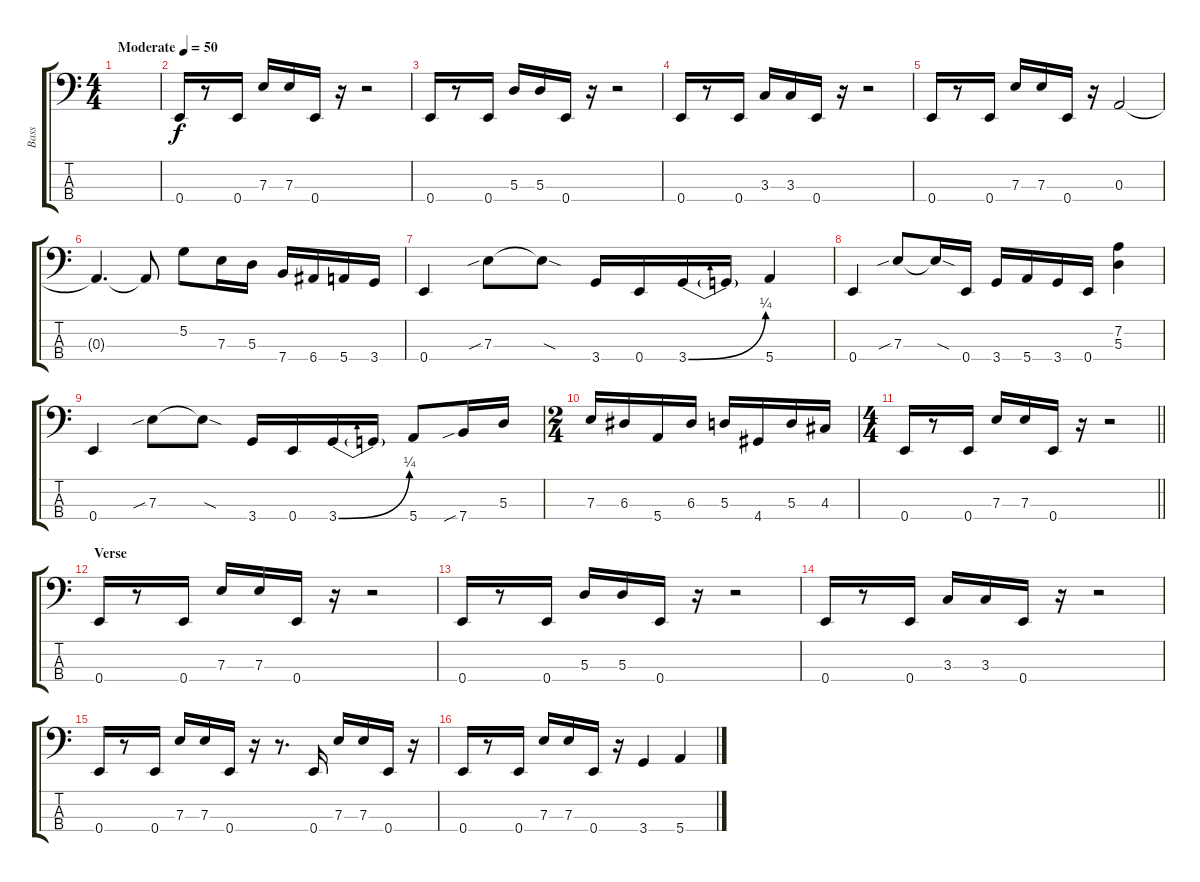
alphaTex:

\track ("Bass" "Bass") {instrument electricbasspick}
\staff {score tabs}
\tuning (G2 D2 A1 E1) {hide}
\ts (4 4)
\tempo (50 "Moderate")
\clef f4
\ks c
|
0.4.16 r.8 0.4.16 7.3.16 7.3.16 0.4.16 r.16 r.2 |
0.4.16 r.8 0.4.16 5.3.16 5.3.16 0.4.16 r.16 r.2 |
0.4.16 r.8 0.4.16 3.3.16 3.3.16 0.4.16 r.16 r.2 |
0.4.16 r.8 0.4.16 7.3.16 7.3.16 0.4.16 r.16 0.3.2 |
0.3{t}.4{d} 0.3{t}.8 5.2.8 7.3.16 5.3.16 7.4.16 6.4.16 5.4.16 3.4.16 |
0.4.4 7.3{sib}.8 7.3{sod t}.8 3.4.16 0.4.16 3.4{be (bend 0 0 60 1)}.16 3.4{t}.16 5.4.4 |
0.4.4 7.3{sib}.8 7.3{sod t}.16 0.4.16 3.4.16 5.4.16 3.4.16 0.4.16 (7.2 5.3).4 |
0.4.4 7.3{sib}.8 7.3{sod t}.8 3.4.16 0.4.16 3.4{be (bend 0 0 60 1)}.16 3.4{t}.16 5.4.8 7.4{sib}.16 5.3.16 |
\ts (2 4)
7.3.16 6.3.16 5.4.16 6.3.16 5.3.16 4.4.16 5.3.16 4.3.16 |
\ts (4 4)
\barLineRight lightlight
0.4.16 r.8 0.4.16 7.3.16 7.3.16 0.4.16 r.16 r.2 |
\section ("" "Verse")
0.4.16 r.8 0.4.16 7.3.16 7.3.16 0.4.16 r.16 r.2 |
0.4.16 r.8 0.4.16 5.3.16 5.3.16 0.4.16 r.16 r.2 |
0.4.16 r.8 0.4.16 3.3.16 3.3.16 0.4.16 r.16 r.2 |
0.4.16 r.8 0.4.16 7.3.16 7.3.16 0.4.16 r.16 r.8{d} 0.4.16 7.3.16 7.3.16 0.4.16 r.16 |
0.4.16 r.8 0.4.16 7.3.16 7.3.16 0.4.16 r.16 3.4.4 5.4.4
